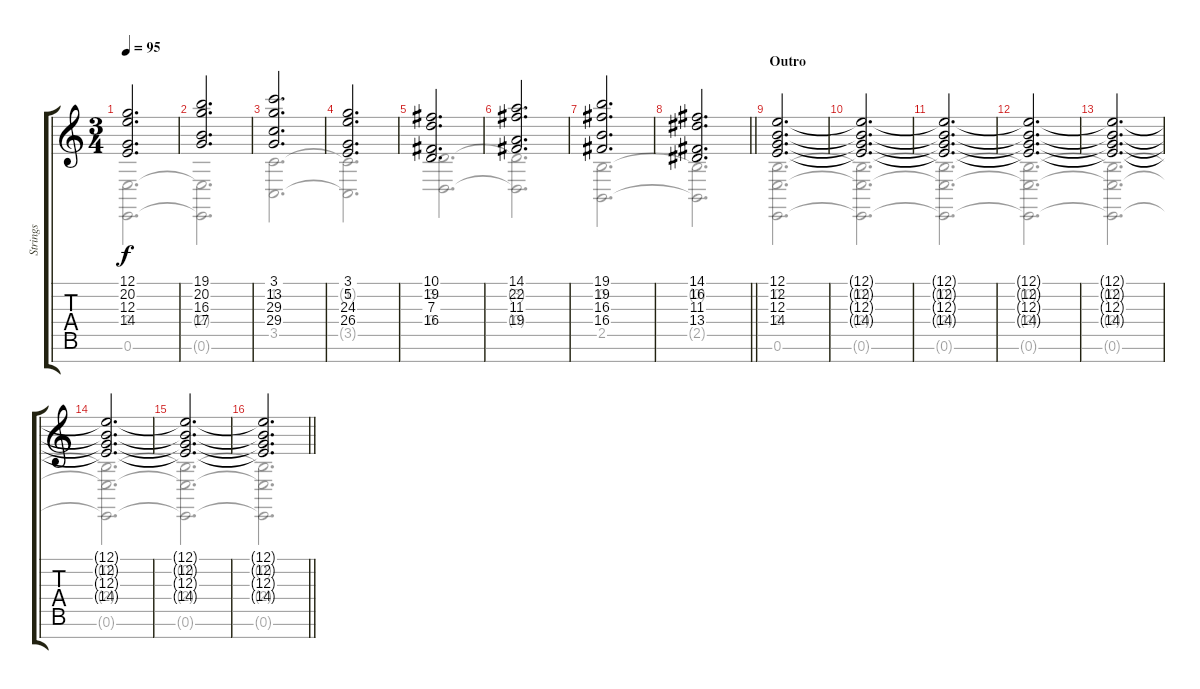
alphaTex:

\track ("Strings" "Strings") {instrument stringensemble1}
\staff {score tabs}
\tuning (E4 B3 G3 D3 A2 E2 B1) {hide}
\voice
\ts (3 4)
\tempo 95
\clef g2
\ks c
(12.1 20.2 12.3 14.4).2{d dy f} |
(19.1 20.2 16.3 17.4).2{d} |
(3.1 13.2 29.3 29.4).2{d} |
(3.1 5.2 24.3 26.4).2{d} |
(10.1 19.2 7.3 16.4).2{d} |
(14.1 22.2 11.3 19.4).2{d} |
(19.1 19.2 16.3 16.4).2{d} |
\barLineRight lightlight
(14.1 16.2 11.3 13.4).2{d} |
\section ("" "Outro")
(12.1 12.2 12.3 14.4).2{d} |
(12.1{t} 12.2{t} 12.3{t} 14.4{t}).2{d} |
(12.1{t} 12.2{t} 12.3{t} 14.4{t}).2{d} |
(12.1{t} 12.2{t} 12.3{t} 14.4{t}).2{d} |
(12.1{t} 12.2{t} 12.3{t} 14.4{t}).2{d} |
(12.1{t} 12.2{t} 12.3{t} 14.4{t}).2{d} |
(12.1{t} 12.2{t} 12.3{t} 14.4{t}).2{d} |
\barLineRight lightlight
(12.1{t} 12.2{t} 12.3{t} 14.4{t}).2{d}
\voice
\clef g2
\ottava regular
\simile none
\ks c
(2.4 0.6).2{d dy f} |
(2.4{t} 0.6{t}).2{d} |
(1.2 3.5).2{d} |
(1.2{t} 3.5{t}).2{d} |
(3.2 0.4).2{d} |
(3.2{t} 0.4{t}).2{d} |
(0.2 2.5).2{d} |
\barLineRight lightlight
(0.2{t} 2.5{t}).2{d} |
(0.2 2.4 0.6).2{d} |
(0.2{t} 2.4{t} 0.6{t}).2{d} |
(0.2{t} 2.4{t} 0.6{t}).2{d} |
(0.2{t} 2.4{t} 0.6{t}).2{d} |
(0.2{t} 2.4{t} 0.6{t}).2{d} |
(0.2{t} 2.4{t} 0.6{t}).2{d} |
(0.2{t} 2.4{t} 0.6{t}).2{d} |
\barLineRight lightlight
(0.2{t} 2.4{t} 0.6{t}).2{d}
